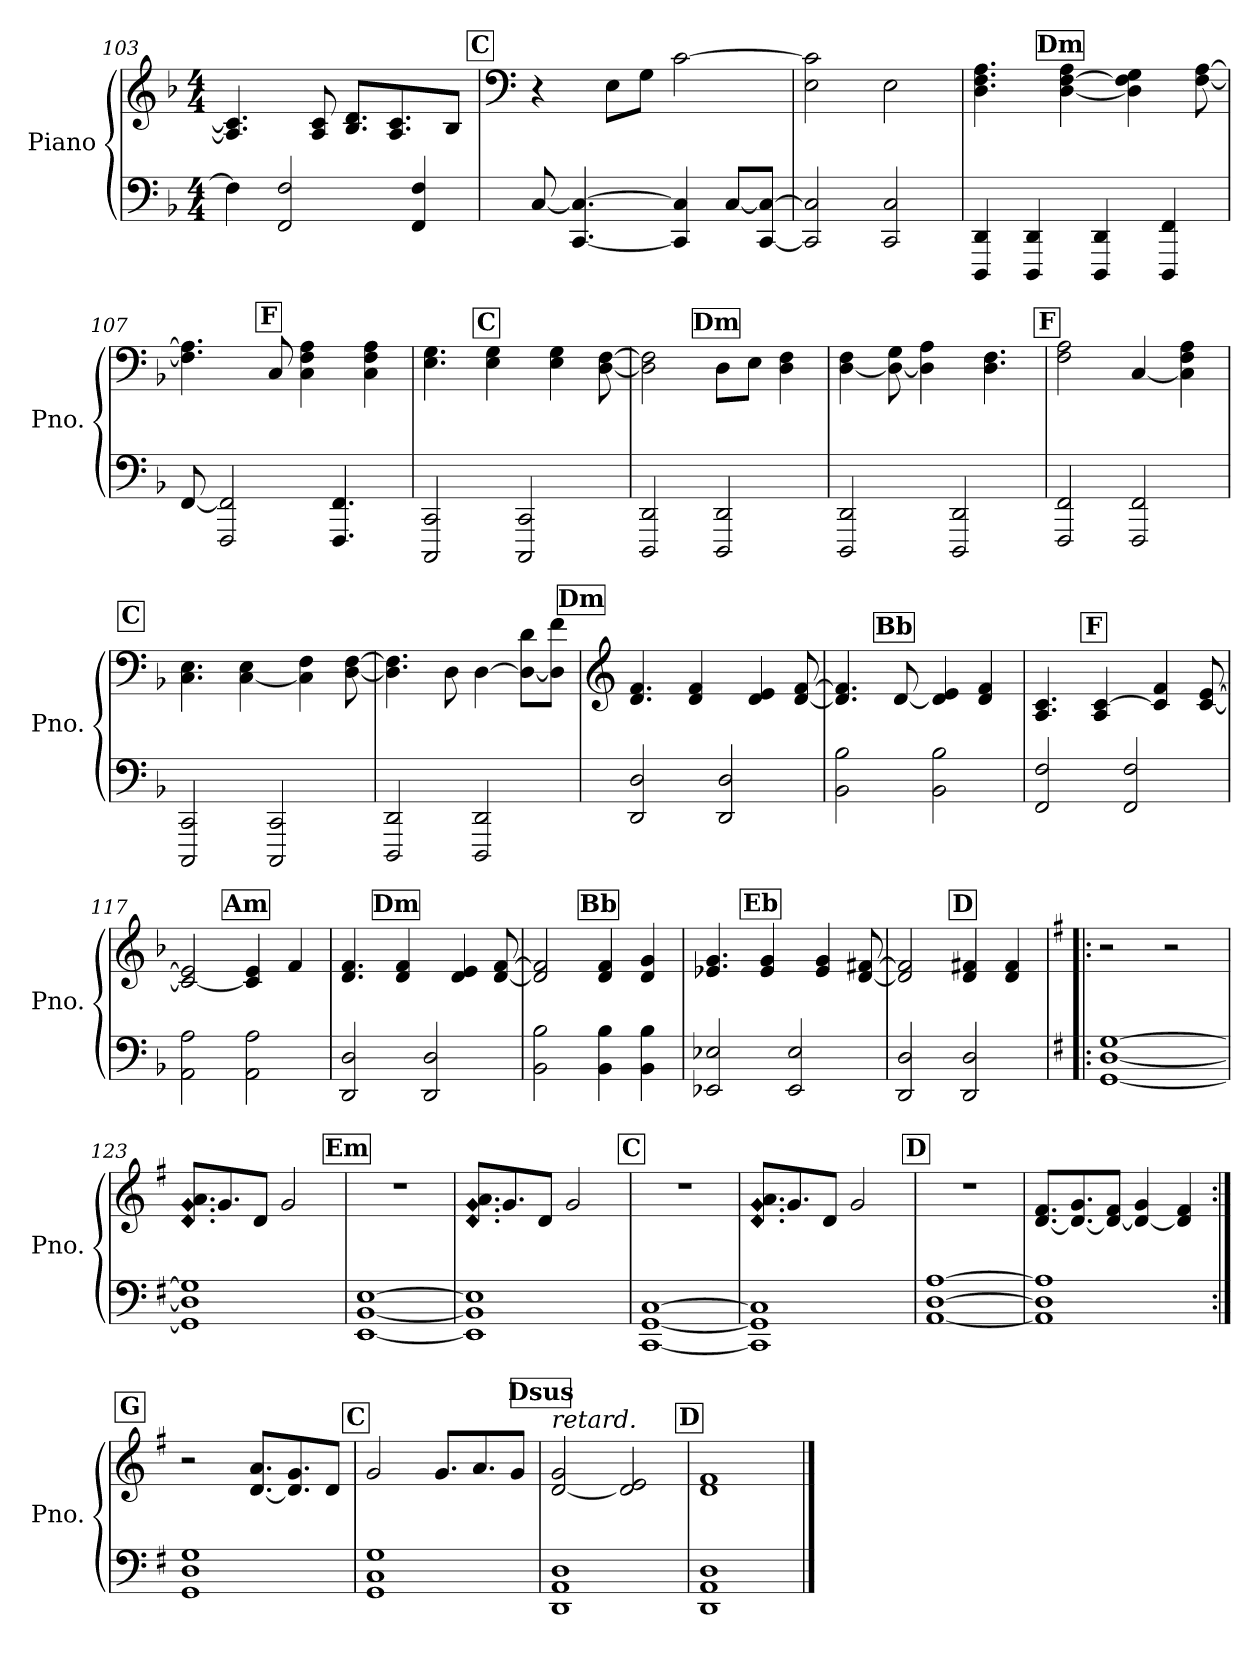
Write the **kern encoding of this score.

**kern	**kern
*part1	*part1
*staff2	*staff1
*I"Piano	*
*I'Pno.	*
!!LO:PB:g=z
*clefF4	*clefG2
*k[b-]	*k[b-]
*M4/4	*M4/4
=103	=103
4F\]	4.A/] 4.c/]
2FF/ 2F/	.
.	8A/ 8c/
.	8.B-/ 8.d/L
.	8.A/ 8.c/
4FF/ 4F/	.
.	8B-/J
!!LO:REH:place=s1:a:B:fs=14:t=C
=104	=104
*	*clefF4
[8C/	4r
[4.CC/ 4.C/_	.
.	8E\L
.	8G\J
4CC/] 4C/]	[2c\
[8C/L	.
[8CC/ 8C/_J	.
=105	=105
2CC/] 2C/]	2E\ 2c\]
2CC/ 2C/	2E\
!!LO:REH:place=s1:a:B:fs=14:t=Dm:qo=1.5
=106	=106
4DDD/ 4DD/	4.D\ 4.F\ 4.A\
4DDD/ 4DD/	.
.	[4D\ [4F\ 4A\
4DDD/ 4DD/	.
.	4D\] 4F\] 4G\
4DDD/ 4FF/	.
.	[8F\ [8A\
!!LO:REH:place=s1:a:B:fs=14:t=F:qo=1.5
=107	=107
[8FF/	4.F\] 4.A\]
2FFF/ 2FF/]	.
.	8C/
.	4C\ 4F\ 4A\
4.FFF/ 4.FF/	.
.	4C\ 4F\ 4A\
!!LO:REH:place=s1:a:B:fs=14:t=C:qo=1.5
=108	=108
2CCC/ 2CC/	4.E\ 4.G\
.	4E\ 4G\
2CCC/ 2CC/	.
.	4E\ 4G\
.	[8D\ [8F\
!!LO:REH:place=s1:a:B:fs=14:t=Dm:qo=2
=109	=109
2DDD/ 2DD/	2D\] 2F\]
2DDD/ 2DD/	8D\L
.	8E\J
.	4D\ 4F\
!!LO:LB:g=z
=110	=110
2DDD/ 2DD/	[4D\ 4F\
.	8D\_ 8G\
.	4D\] 4A\
2DDD/ 2DD/	.
.	4.D\ 4.F\
!!LO:REH:place=s1:a:B:fs=14:t=F
=111	=111
2FFF/ 2FF/	2F\ 2A\
2FFF/ 2FF/	[4C/
.	4C\] 4F\ 4A\
!!LO:REH:place=s1:a:B:fs=14:t=C
=112	=112
2CCC/ 2CC/	4.C\ 4.E\
.	[4C\ 4E\
2CCC/ 2CC/	.
.	4C\] 4F\
.	[8D\ [8F\
=113	=113
2DDD/ 2DD/	4.D\] 4.F\]
.	8D\
2DDD/ 2DD/	[4D\
.	8D\_ 8d\L
.	8D\] 8f\J
!!LO:REH:place=s1:a:B:fs=14:t=Dm
=114	=114
*	*clefG2
2DD/ 2D/	4.d/ 4.f/
.	4d/ 4f/
2DD/ 2D/	.
.	4d/ 4e/
.	[8d/ [8f/
!!LO:REH:place=s1:a:B:fs=14:t=Bb:qo=1.5
=115	=115
2BB-\ 2B-\	4.d/] 4.f/]
.	[8d/
2BB-\ 2B-\	4d/] 4e/
.	4d/ 4f/
!!LO:LB:g=z
!!LO:REH:place=s1:a:B:fs=14:t=F:qo=1.5
=116	=116
2FF/ 2F/	4.A/ 4.c/
.	4A/ [4c/
2FF/ 2F/	.
.	4c/] 4f/
.	[8c/ [8e/
!!LO:REH:place=s1:a:B:fs=14:t=Am:qo=2
=117	=117
2AA\ 2A\	2c/_ 2e/]
2AA\ 2A\	4c/] 4e/
.	4f/
!!LO:REH:place=s1:a:B:fs=14:t=Dm:qo=1.5
=118	=118
2DD/ 2D/	4.d/ 4.f/
.	4d/ 4f/
2DD/ 2D/	.
.	4d/ 4e/
.	[8d/ [8f/
!!LO:REH:place=s1:a:B:fs=14:t=Bb:qo=2
=119	=119
2BB-\ 2B-\	2d/] 2f/]
4BB-\ 4B-\	4d/ 4f/
4BB-\ 4B-\	4d/ 4g/
!!LO:REH:place=s1:a:B:fs=14:t=Eb:qo=1.5
=120	=120
2EE-X/ 2E-X/	4.e-X/ 4.g/
.	4e-/ 4g/
2EE-/ 2E-/	.
.	4e-/ 4g/
.	[8d/ [8f#X/
!!LO:REH:place=s1:a:B:fs=14:t=D:qo=2
=121	=121
2DD/ 2D/	2d/] 2f#/]
2DD/ 2D/	4d/ 4f#X/
.	4d/ 4f#/
!!LO:LB:g=z
=122!|:	=122!|:
!!LO:REH:place=s1:a:B:fs=14:t=G
*k[f#]	*k[f#]
*	*MM110
[1GG [1D [1G	2r
.	2r
=123	=123
!	!LO:N:n=1:head=diamond
!	!LO:N:n=2:head=diamond
1GG] 1D] 1G]	8.d/ 8.g/ 8.a/L
.	8.g/
.	8d/J
.	2g/
!!LO:REH:place=s1:a:B:fs=14:t=Em
=124	=124
[1EE [1BB [1E	1r
=125	=125
!	!LO:N:n=1:head=diamond
!	!LO:N:n=2:head=diamond
1EE] 1BB] 1E]	8.d/ 8.g/ 8.a/L
.	8.g/
.	8d/J
.	2g/
!!LO:REH:place=s1:a:B:fs=14:t=C
=126	=126
[1CC [1GG [1C	1r
=127	=127
!	!LO:N:n=1:head=diamond
!	!LO:N:n=2:head=diamond
1CC] 1GG] 1C]	8.d/ 8.g/ 8.a/L
.	8.g/
.	8d/J
.	2g/
!!LO:REH:place=s1:a:B:fs=14:t=D
=128	=128
[1AA [1D [1A	1r
=129	=129
1AA] 1D] 1A]	[8.d/ 8.f#/L
.	8.d/_ 8.g/
.	8d/_ 8f#/J
.	4d/_ 4g/
.	4d/] 4f#/
!!LO:LB:g=z
!!LO:REH:place=s1:a:B:fs=14:t=G
=130:|!	=130:|!
1GG 1D 1G	2r
.	[8.d/ 8.a/L
.	8.d/] 8.g/
.	8d/J
!!LO:REH:place=s1:a:B:fs=14:t=C
=131	=131
1GG 1C 1G	2g/
.	8.g/L
.	8.a/
.	8g/J
!!LO:REH:place=s1:a:B:fs=14:t=Dsus
=132	=132
!	!LO:TX:a:i:t=retard.
1DD 1AA 1D	[2d/ 2g/
.	2d/] 2e/
!!LO:REH:place=s1:a:B:fs=14:t=D
=133	=133
1DD 1AA 1D	1d 1f#
==	==
*-	*-
